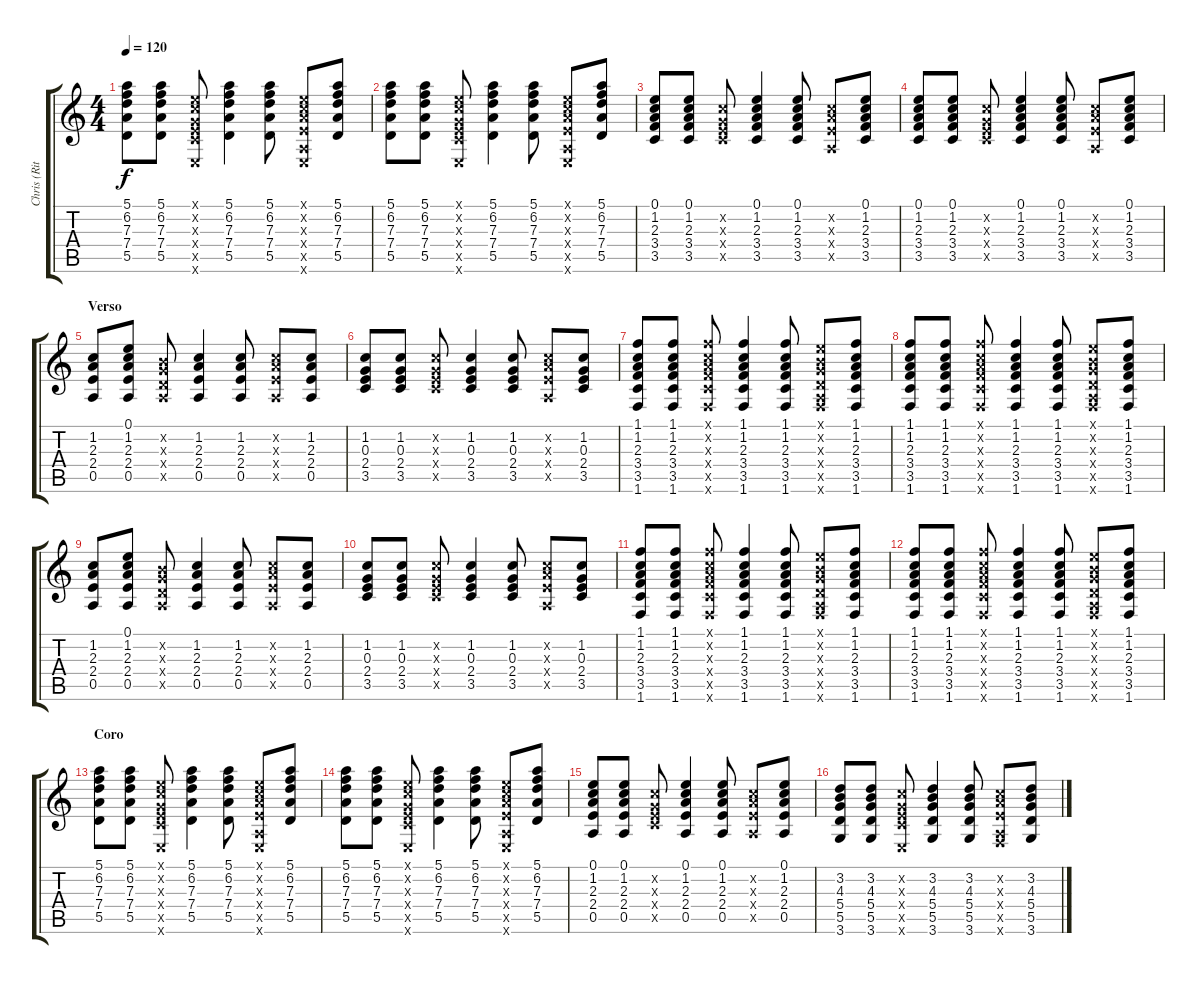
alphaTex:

\track ("Chris (Ritmica)" "Chris (Rit") {instrument electricguitarclean}
\staff {score tabs}
\tuning (E4 B3 G3 D3 A2 E2) {hide}
\ts (4 4)
\tempo 120
\clef g2
\ks c
(5.1 6.2 7.3 7.4 5.5).8{dy f} (5.1 6.2 7.3 7.4 5.5).8 (0.1{x} 1.2{x} 0.3{x} 2.4{x} 3.5{x} 0.6{x}).8 (5.1 6.2 7.3 7.4 5.5).4 (5.1 6.2 7.3 7.4 5.5).8 (0.1{x} 1.2{x} 2.3{x} 2.4{x} 0.5{x} 0.6{x}).8 (5.1 6.2 7.3 7.4 5.5).8 |
(5.1 6.2 7.3 7.4 5.5).8 (5.1 6.2 7.3 7.4 5.5).8 (0.1{x} 1.2{x} 0.3{x} 2.4{x} 3.5{x} 0.6{x}).8 (5.1 6.2 7.3 7.4 5.5).4 (5.1 6.2 7.3 7.4 5.5).8 (0.1{x} 1.2{x} 2.3{x} 2.4{x} 0.5{x} 0.6{x}).8 (5.1 6.2 7.3 7.4 5.5).8 |
(0.1 1.2 2.3 3.4 3.5).8 (0.1 1.2 2.3 3.4 3.5).8 (1.2{x} 0.3{x} 2.4{x} 3.5{x}).8 (0.1 1.2 2.3 3.4 3.5).4 (0.1 1.2 2.3 3.4 3.5).8 (1.2{x} 2.3{x} 2.4{x} 0.5{x}).8 (0.1 1.2 2.3 3.4 3.5).8 |
(0.1 1.2 2.3 3.4 3.5).8 (0.1 1.2 2.3 3.4 3.5).8 (1.2{x} 0.3{x} 2.4{x} 3.5{x}).8 (0.1 1.2 2.3 3.4 3.5).4 (0.1 1.2 2.3 3.4 3.5).8 (1.2{x} 2.3{x} 2.4{x} 0.5{x}).8 (0.1 1.2 2.3 3.4 3.5).8 |
\section ("" "Verso")
(1.2 2.3 2.4 0.5).8 (0.1 1.2 2.3 2.4 0.5).8 (0.2{x} 0.3{x} 0.4{x} 0.5{x}).8 (1.2 2.3 2.4 0.5).4 (1.2 2.3 2.4 0.5).8 (1.2{x} 2.3{x} 2.4{x} 0.5{x}).8 (1.2 2.3 2.4 0.5).8 |
(1.2 0.3 2.4 3.5).8 (1.2 0.3 2.4 3.5).8 (1.2{x} 0.3{x} 2.4{x} 3.5{x}).8 (1.2 0.3 2.4 3.5).4 (1.2 0.3 2.4 3.5).8 (1.2{x} 2.3{x} 2.4{x} 0.5{x}).8 (1.2 0.3 2.4 3.5).8 |
(1.1 1.2 2.3 3.4 3.5 1.6).8 (1.1 1.2 2.3 3.4 3.5 1.6).8 (1.1{x} 1.2{x} 2.3{x} 3.4{x} 3.5{x} 1.6{x}).8 (1.1 1.2 2.3 3.4 3.5 1.6).4 (1.1 1.2 2.3 3.4 3.5 1.6).8 (0.1{x} 0.2{x} 0.3{x} 0.4{x} 0.5{x} 1.6{x}).8 (1.1 1.2 2.3 3.4 3.5 1.6).8 |
(1.1 1.2 2.3 3.4 3.5 1.6).8 (1.1 1.2 2.3 3.4 3.5 1.6).8 (1.1{x} 1.2{x} 2.3{x} 3.4{x} 3.5{x} 1.6{x}).8 (1.1 1.2 2.3 3.4 3.5 1.6).4 (1.1 1.2 2.3 3.4 3.5 1.6).8 (0.1{x} 0.2{x} 0.3{x} 0.4{x} 0.5{x} 1.6{x}).8 (1.1 1.2 2.3 3.4 3.5 1.6).8 |
(1.2 2.3 2.4 0.5).8 (0.1 1.2 2.3 2.4 0.5).8 (0.2{x} 0.3{x} 0.4{x} 0.5{x}).8 (1.2 2.3 2.4 0.5).4 (1.2 2.3 2.4 0.5).8 (1.2{x} 2.3{x} 2.4{x} 0.5{x}).8 (1.2 2.3 2.4 0.5).8 |
(1.2 0.3 2.4 3.5).8 (1.2 0.3 2.4 3.5).8 (1.2{x} 0.3{x} 2.4{x} 3.5{x}).8 (1.2 0.3 2.4 3.5).4 (1.2 0.3 2.4 3.5).8 (1.2{x} 2.3{x} 2.4{x} 0.5{x}).8 (1.2 0.3 2.4 3.5).8 |
(1.1 1.2 2.3 3.4 3.5 1.6).8 (1.1 1.2 2.3 3.4 3.5 1.6).8 (1.1{x} 1.2{x} 2.3{x} 3.4{x} 3.5{x} 1.6{x}).8 (1.1 1.2 2.3 3.4 3.5 1.6).4 (1.1 1.2 2.3 3.4 3.5 1.6).8 (0.1{x} 0.2{x} 0.3{x} 0.4{x} 0.5{x} 1.6{x}).8 (1.1 1.2 2.3 3.4 3.5 1.6).8 |
(1.1 1.2 2.3 3.4 3.5 1.6).8 (1.1 1.2 2.3 3.4 3.5 1.6).8 (1.1{x} 1.2{x} 2.3{x} 3.4{x} 3.5{x} 1.6{x}).8 (1.1 1.2 2.3 3.4 3.5 1.6).4 (1.1 1.2 2.3 3.4 3.5 1.6).8 (0.1{x} 0.2{x} 0.3{x} 0.4{x} 0.5{x} 1.6{x}).8 (1.1 1.2 2.3 3.4 3.5 1.6).8 |
\section ("" "Coro")
(5.1 6.2 7.3 7.4 5.5).8 (5.1 6.2 7.3 7.4 5.5).8 (0.1{x} 1.2{x} 0.3{x} 2.4{x} 3.5{x} 0.6{x}).8 (5.1 6.2 7.3 7.4 5.5).4 (5.1 6.2 7.3 7.4 5.5).8 (0.1{x} 1.2{x} 2.3{x} 2.4{x} 0.5{x} 0.6{x}).8 (5.1 6.2 7.3 7.4 5.5).8 |
(5.1 6.2 7.3 7.4 5.5).8 (5.1 6.2 7.3 7.4 5.5).8 (0.1{x} 1.2{x} 0.3{x} 2.4{x} 3.5{x} 0.6{x}).8 (5.1 6.2 7.3 7.4 5.5).4 (5.1 6.2 7.3 7.4 5.5).8 (0.1{x} 1.2{x} 2.3{x} 2.4{x} 0.5{x} 0.6{x}).8 (5.1 6.2 7.3 7.4 5.5).8 |
(0.1 1.2 2.3 2.4 0.5).8 (0.1 1.2 2.3 2.4 0.5).8 (1.2{x} 0.3{x} 2.4{x} 3.5{x}).8 (0.1 1.2 2.3 2.4 0.5).4 (0.1 1.2 2.3 2.4 0.5).8 (1.2{x} 2.3{x} 2.4{x} 0.5{x}).8 (0.1 1.2 2.3 2.4 0.5).8 |
(3.2 4.3 5.4 5.5 3.6).8 (3.2 4.3 5.4 5.5 3.6).8 (1.2{x} 0.3{x} 2.4{x} 3.5{x} 0.6{x}).8 (3.2 4.3 5.4 5.5 3.6).4 (3.2 4.3 5.4 5.5 3.6).8 (1.2{x} 2.3{x} 2.4{x} 0.5{x} 1.6{x}).8 (3.2 4.3 5.4 5.5 3.6).8
